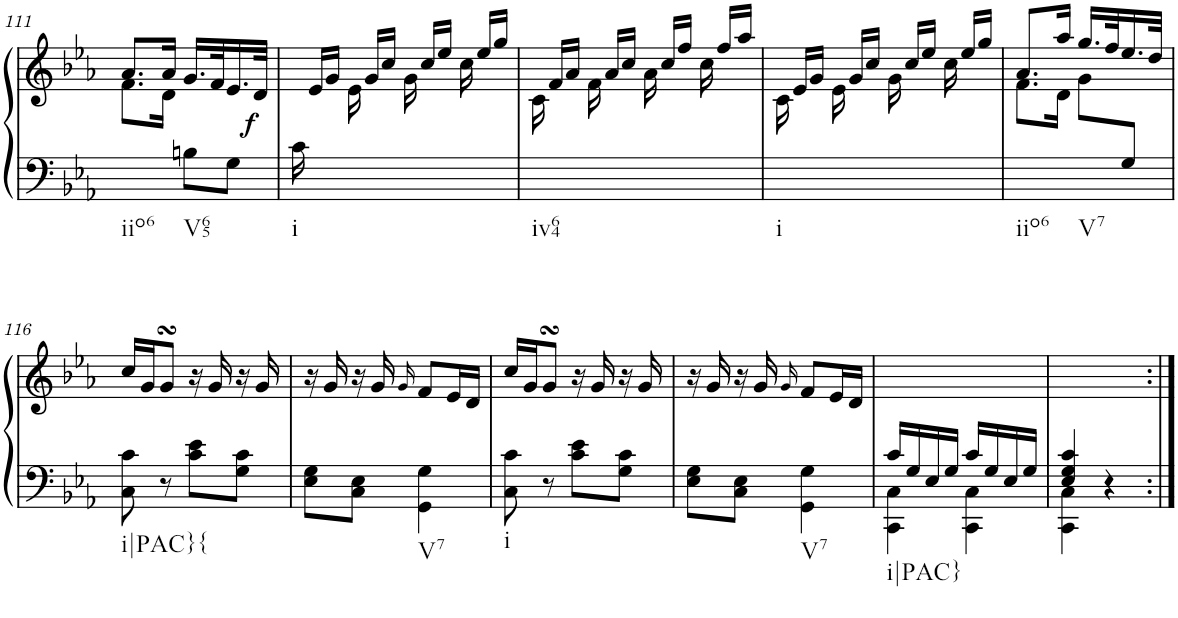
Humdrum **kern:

**kern	**kern	**dynam
*part1	*part1	*part1
*staff2	*staff1	*staff1/2
*I"Piano	*	*
*I'Pno.	*	*
!!LO:PB:g=z
*clefF4	*clefG2	*
*k[b-e-a-]	*k[b-e-a-]	*
*M2/4	*M2/4	*
=111	=111	=111
*	*^	*
!LO:TX:b:t=iio6	!	!	!
4ryy	8.a-/L	8.f\L	.
.	16a-/Jk	16d\Jk	.
!LO:TX:b:t=V65	!	!	!
8Bn\L	16.g/LL	4ryy	.
.	32f/K	.	.
8G\J	16.e-/	.	.
.	32d/JJk	.	.
*	*v	*v	*
=112	=112	=112
*^	*	*
!LO:TX:b:t=i	!	!	!
24c\	2ryy	24ryy	.
24%11ryy	.	24e-/LL	.
.	.	24g/JJ	.
.	.	24e-\	.
.	.	24g/LL	.
.	.	24cc/JJ	.
.	.	24g\	.
.	.	24cc/LL	.
.	.	24ee-/JJ	.
.	.	24cc\	.
.	.	24ee-/LL	.
.	.	24gg/JJ	.
*v	*v	*	*
=113	=113	=113
!LO:TX:b:t=iv64	!	!
2ryy	24c\	.
.	24f/LL	.
.	24a-/JJ	.
.	24f\	.
.	24a-/LL	.
.	24cc/JJ	.
.	24a-\	.
.	24cc/LL	.
.	24ff/JJ	.
.	24cc\	.
.	24ff/LL	.
.	24aa-/JJ	.
=114	=114	=114
!LO:TX:b:t=i	!	!
!	!	!LO:DY:a=2
2ryy	24c\	f
.	24e-/LL	.
.	24g/JJ	.
.	24e-\	.
.	24g/LL	.
.	24cc/JJ	.
.	24g\	.
.	24cc/LL	.
.	24ee-/JJ	.
.	24cc\	.
.	24ee-/LL	.
.	24gg/JJ	.
=115	=115	=115
*	*^	*
!LO:TX:b:t=iio6	!	!	!
4ryy	8.a-/L	8.f\L	.
.	16aa-/Jk	16d\Jk	.
!LO:TX:b:t=V7	!	!	!
8ryy	16.gg/LL	8g\L	.
.	32ff/K	.	.
8G/J	16.ee-/	8ryy	.
.	32dd/JJk	.	.
*	*v	*v	*
!!LO:LB:g=z
=116	=116	=116
!LO:TX:b:t=i|PAC}{	!	!
8C\ 8c\	16cc/LL	.
.	16g/J	.
8r	8gsSsS/J	.
8c\ 8e-\L	16r	.
.	16g/	.
8G\ 8c\J	16r	.
.	16g/	.
=117	=117	=117
8E-\ 8G\L	16r	.
.	16g/	.
8C\ 8E-\J	16r	.
.	16g/	.
.	16qg/	.
!LO:TX:b:t=V7	!	!
4GG\ 4G\	8f/L	.
.	16e-/L	.
.	16d/JJ	.
=118	=118	=118
!LO:TX:b:t=i	!	!
8C\ 8c\	16cc/LL	.
.	16g/J	.
8r	8gsSsS/J	.
8c\ 8e-\L	16r	.
.	16g/	.
8G\ 8c\J	16r	.
.	16g/	.
=119	=119	=119
8E-\ 8G\L	16r	.
.	16g/	.
8C\ 8E-\J	16r	.
.	16g/	.
.	16qg/	.
!LO:TX:b:t=V7	!	!
4GG\ 4G\	8f/L	.
.	16e-/L	.
.	16d/JJ	.
=120	=120	=120
*^	*	*
!LO:TX:b:t=i|PAC}	!	!	!
16c/LL	4CC\ 4C\	2ryy	.
16G/	.	.	.
16E-/	.	.	.
16G/JJ	.	.	.
16c/LL	4CC\ 4C\	.	.
16G/	.	.	.
16E-/	.	.	.
16G/JJ	.	.	.
=121	=121	=121	=121
4E-/ 4G/ 4c/	4CC\ 4C\	4ryy	.
4ryy	4r	4r	.
*v	*v	*	*
=:|!	=:|!	=:|!
*-	*-	*-
